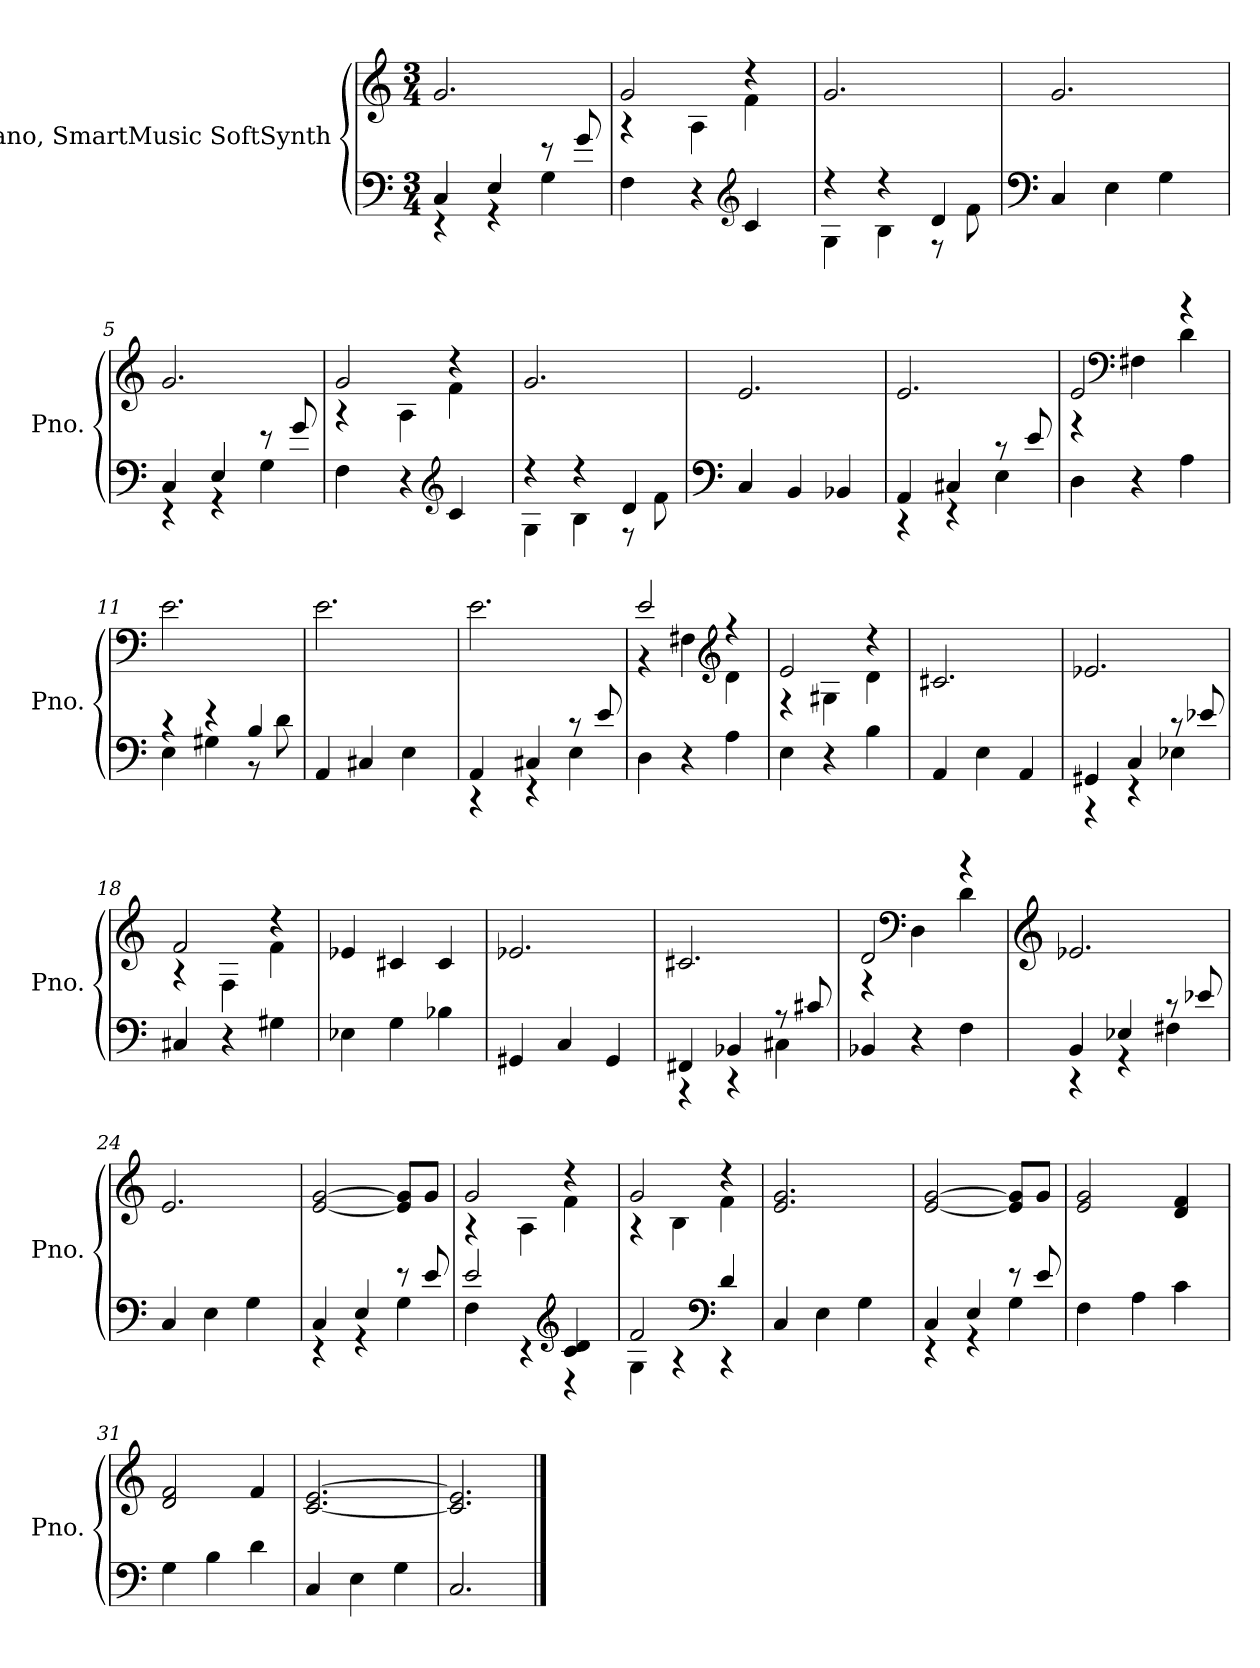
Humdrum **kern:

**kern	**kern
*part1	*part1
*staff2	*staff1
*I"Piano, SmartMusic SoftSynth	*
*I'Pno.	*
*clefF4	*clefG2
*k[]	*k[]
*M3/4	*M3/4
*MM120	*MM120
=1	=1
*^	*
4C/	4r	2.g/
4E/	4r	.
*	*	*MM118
8r	4G\	.
*	*	*MM116
8g/	.	.
*v	*v	*
*	*MM115
=2	=2
*	*^
*	*	*^
4F\	2g/	4r	8ryy
*	*MM120	*	*
.	.	.	2ryy
4r	.	4A\	.
*clefG2	*	*	*
4c/	4r	4f\	.
.	.	.	8ryy
*	*v	*v	*v
=3	=3
*^	*
4r	4G\	2.g/
4r	4B\	.
4d/	8r	.
.	8f\	.
*v	*v	*
=4	=4
*clefF4	*
*	*^
4C/	2.g/	2ryy
4E\	.	.
*	*MM119	*
4G\	.	8ryy
*	*MM118	*
.	.	8ryy
*	*v	*v
*	*MM117
=5	=5
*	*MM120
*^	*
4C/	4r	2.g/
4E/	4r	.
*	*	*MM118
8r	4G\	.
*	*	*MM116
8g/	.	.
*v	*v	*
*	*MM115
=6	=6
*	*^
*	*	*^
4F\	2g/	4r	8ryy
*	*MM120	*	*
.	.	.	2ryy
4r	.	4A\	.
*clefG2	*	*	*
4c/	4r	4f\	.
.	.	.	8ryy
*	*v	*v	*v
!!LO:LB:g=z
=7	=7
*^	*
4r	4G\	2.g/
4r	4B\	.
4d/	8r	.
.	8f\	.
*v	*v	*
=8	=8
*clefF4	*
4C/	2.e/
4BB/	.
4BB-X/	.
=9	=9
*^	*
4AA/	4r	2.e/
4C#X/	4r	.
8r	4E\	.
8e/	.	.
*v	*v	*
=10	=10
*	*^
4D\	2e/	4r
*	*clefF4	*
4r	.	4F#X\
4A\	4r	4d\
*	*v	*v
=11	=11
*^	*
4r	4E\	2.e\
4r	4G#X\	.
4B/	8r	.
.	8d\	.
*v	*v	*
=12	=12
*	*^
4AA/	2.e\	2ryy
4C#X/	.	.
*	*MM118	*
4E\	.	8ryy
*	*MM116	*
.	.	8ryy
*	*MM115	*
=13	=13	=13
*^	*	*
4AA/	4r	2.e\	8ryy
*	*	*MM120	*
.	.	.	2ryy
4C#X/	4r	.	.
8r	4E\	.	.
8e/	.	.	8ryy
*v	*v	*	*
!!LO:LB:g=z	!!
=14	=14	=14
4D\	2e/	4r
4r	.	4F#X\
*	*clefG2	*
4A\	4r	4d\
=15	=15	=15
4E\	2e/	4r
4r	.	4G#X\
4B\	4r	4d\
*	*v	*v
=16	=16
4AA/	2.c#X/
4E\	.
4AA/	.
=17	=17
*^	*
4GG#X/	4r	2.e-X/
4C/	4r	.
8r	4E-X\	.
8e-X/	.	.
*v	*v	*
=18	=18
*	*^
4C#X/	2f/	4r
4r	.	4F\
4G#X\	4r	4f\
*	*v	*v
=19	=19
4E-X\	4e-X/
4G\	4c#X/
4B-X\	4c#/
=20	=20
4GG#X/	2.e-X/
4C/	.
4GG#/	.
=21	=21
*^	*
4FF#X/	4r	2.c#X/
4BB-X/	4r	.
8r	4C#X\	.
8c#X/	.	.
*v	*v	*
!!LO:LB:g=z
=22	=22
*	*^
4BB-X/	2d/	4r
*	*clefF4	*
4r	.	4D\
4F\	4r	4d\
*	*v	*v
=23	=23
*	*clefG2
*^	*
4BB/	4r	2.e-X/
4E-X/	4r	.
8r	4F#X\	.
8e-X/	.	.
*v	*v	*
=24	=24
*	*^
4C/	2.e/	2ryy
4E\	.	.
*	*MM119	*
4G\	.	8ryy
*	*MM118	*
.	.	8ryy
*	*v	*v
*	*MM117
=25	=25
*	*MM120
*^	*
4C/	4r	[2e/ [2g/
4E/	4r	.
*	*	*MM118
8r	4G\	8e/] 8g/]L
*	*	*MM116
8e/	.	8g/J
*	*	*MM115
=26	=26	=26
*	*	*^
*	*	*	*^
2e/	4F\	2g/	4r	8ryy
*	*	*MM120	*	*
.	.	.	.	2ryy
.	4r	.	4A\	.
*clefG2	*	*	*	*
4c/ 4d/	4r	4r	4f\	.
.	.	.	.	8ryy
*	*	*	*v	*v
=27	=27	=27	=27
2f/	4G\	2g/	4r
.	4r	.	4B\
*clefF4	*	*	*
4d/	4r	4r	4f\
*v	*v	*	*
!!LO:PB:g=z	!!
=28	=28	=28
4C/	2.e/ 2.g/	2ryy
4E\	.	.
*	*MM119	*
4G\	.	8ryy
*	*MM118	*
.	.	8ryy
*	*v	*v
*	*MM117
=29	=29
*	*MM120
*^	*
4C/	4r	[2e/ [2g/
4E/	4r	.
*	*	*MM118
8r	4G\	8e/] 8g/]L
*	*	*MM116
8e/	.	8g/J
*v	*v	*
*	*MM115
=30	=30
*	*^
4F\	2e/ 2g/	8ryy
*	*MM120	*
.	.	2ryy
4A\	.	.
4c\	4d/ 4f/	.
.	.	8ryy
*	*v	*v
=31	=31
4G\	2d/ 2f/
4B\	.
4d\	4f/
=32	=32
4C/	[2.c/ [2.e/
4E\	.
4G\	.
=33	=33
2.C/	2.c/] 2.e/]
==	==
*-	*-
